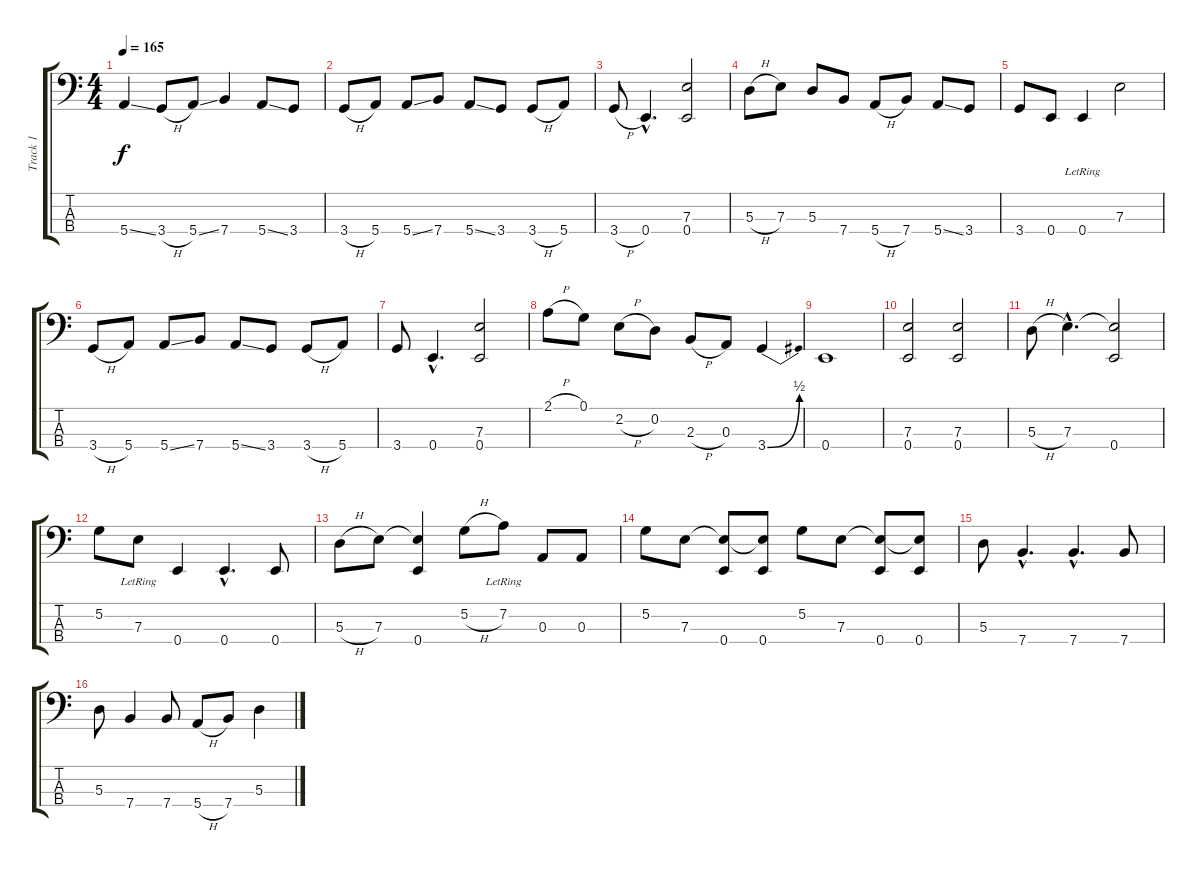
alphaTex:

\track ("Track 1" "Track 1") {instrument electricbasspick}
\staff {score tabs}
\tuning (G2 D2 A1 E1) {hide}
\ts (4 4)
\tempo 165
\clef f4
\ks c
5.4{ss}.4{dy f} 3.4{h}.8 5.4{ss}.8 7.4.4 5.4{ss}.8 3.4.8 |
3.4{h}.8 5.4.8 5.4{ss}.8 7.4.8 5.4{ss}.8 3.4.8 3.4{h}.8 5.4.8 |
3.4{h}.8 0.4{hac}.4{d} (7.3 0.4).2 |
5.3{h}.8 7.3.8 5.3.8 7.4.8 5.4{h}.8 7.4.8 5.4{ss}.8 3.4.8 |
3.4.8 0.4.8 0.4{lr}.4 7.3.2 |
3.4{h}.8 5.4.8 5.4{ss}.8 7.4.8 5.4{ss}.8 3.4.8 3.4{h}.8 5.4.8 |
3.4.8 0.4{hac}.4{d} (7.3 0.4).2 |
2.1{h}.8 0.1.8 2.2{h}.8 0.2.8 2.3{h}.8 0.3.8 3.4{be (bend 0 0 60 2)}.4 |
0.4.1 |
(7.3 0.4).2 (7.3 0.4).2 |
\section ("" "")
5.3{h}.8 7.3{hac}.4{d} (7.3{t} 0.4).2 |
5.2.8 7.3{lr}.8 0.4.4 0.4{hac}.4{d} 0.4.8 |
5.3{h}.8 7.3.8 (7.3{t} 0.4).4 5.2{h}.8 7.2{lr}.8 0.3.8 0.3.8 |
5.2.8 7.3.8 (7.3{t} 0.4).8 (7.3{t} 0.4).8 5.2.8 7.3.8 (7.3{t} 0.4).8 (7.3{t} 0.4).8 |
5.3.8 7.4{hac}.4{d} 7.4{hac}.4{d} 7.4.8 |
5.3.8 7.4.4 7.4.8 5.4{h}.8 7.4.8 5.3.4
